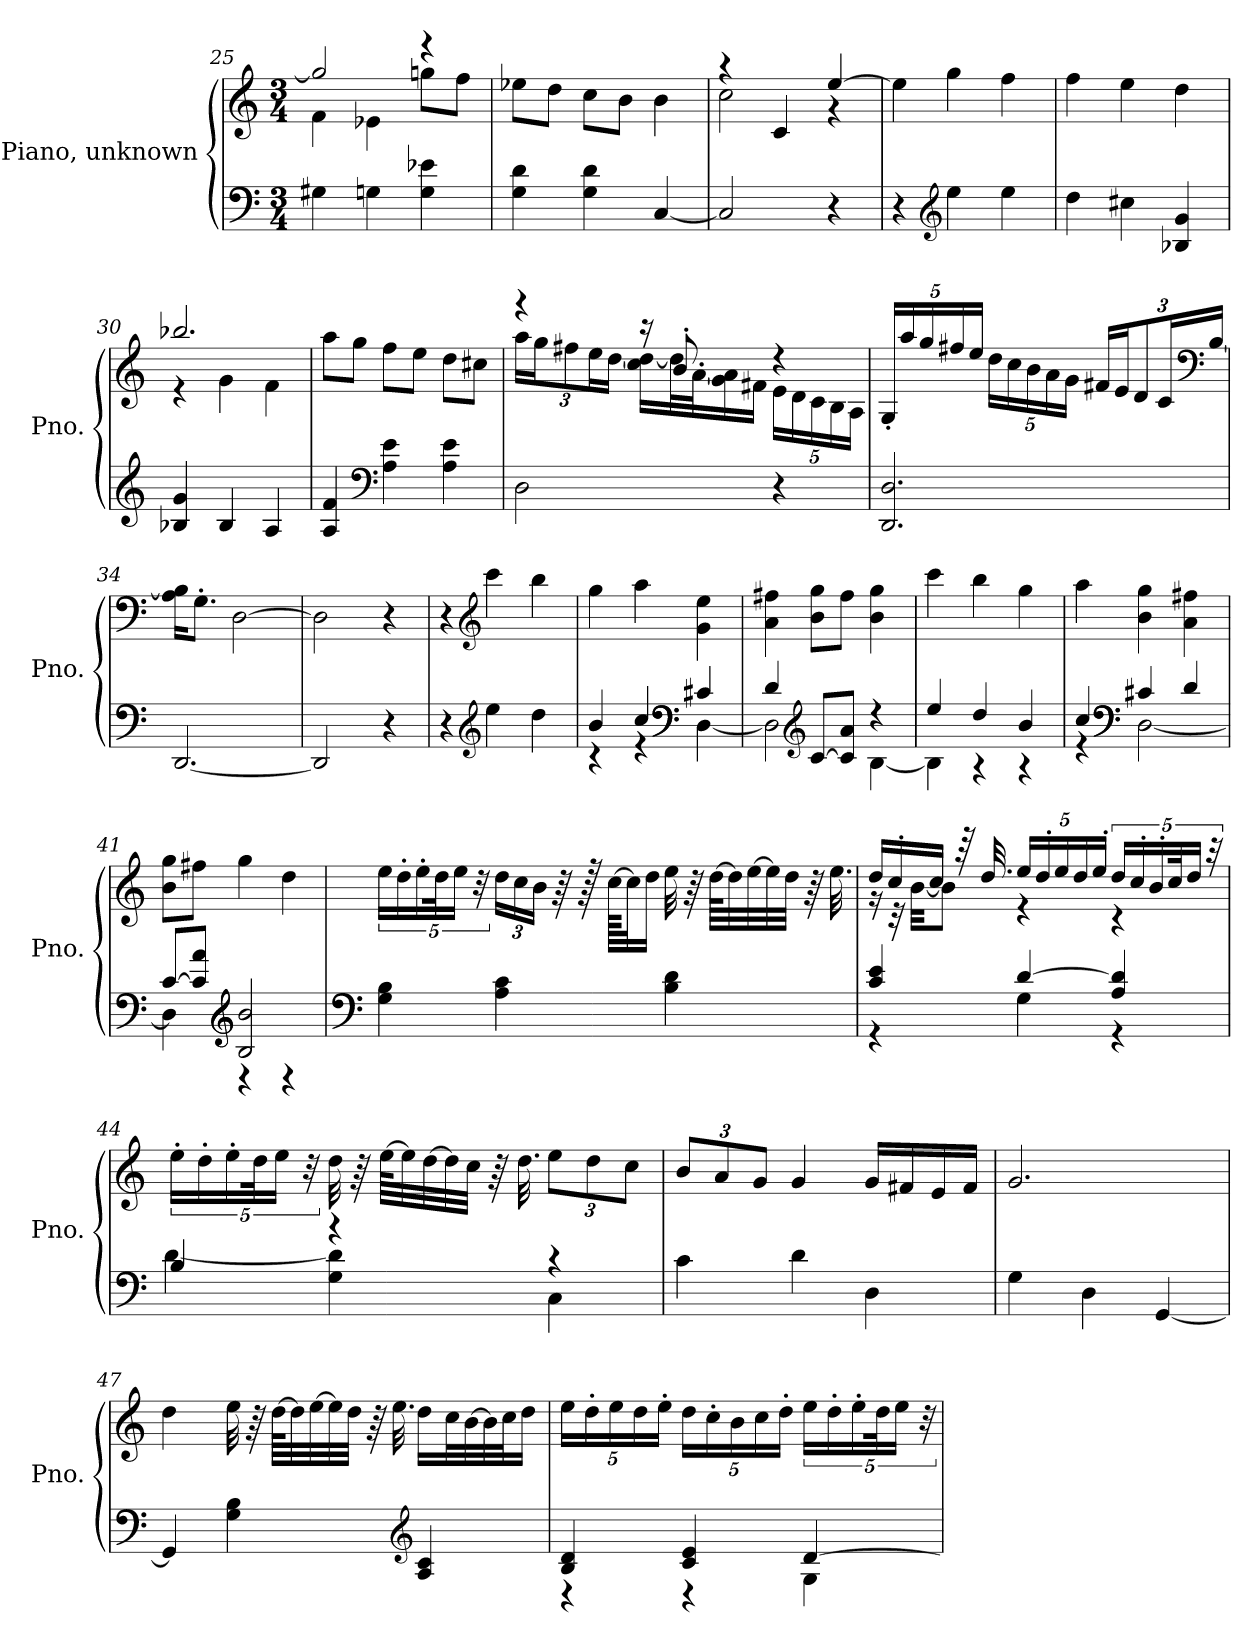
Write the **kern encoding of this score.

**kern	**kern
*part1	*part1
*staff2	*staff1
*I"Piano, unknown	*
*I'Pno.	*
*clefF4	*clefG2
*k[]	*k[]
*M3/4	*M3/4
=25	=25
*	*^
4G#X\	2gg#/]	4f\
4Gn\	.	4e-X\
4G\ 4e-X\	4r	8ggn\L
.	.	8ff\J
*	*v	*v
!!LO:LB:g=z
=26	=26
4G\ 4d\	8ee-X\L
.	8dd\J
4G\ 4d\	8cc\L
.	8b\J
[4C/	4b\
=27	=27
*	*^
2C/]	4r	2cc\
.	4c/	.
4r	[4ee/	4r
*	*v	*v
=28	=28
4r	4ee\]
*clefG2	*
4ee\	4gg\
4ee\	4ff\
=29	=29
4dd\	4ff\
4cc#X\	4ee\
4B-X/ 4g/	4dd\
=30	=30
*	*^
4B-X/ 4g/	2.bb-X/	4r
4B-/	.	4g\
4A/	.	4f\
*	*v	*v
=31	=31
4A/ 4f/	8aa\L
.	8gg\J
*clefF4	*
4A\ 4e\	8ff\L
.	8ee\J
4A\ 4e\	8dd\L
.	8cc#X\J
!!LO:PB:g=z
=32	=32
*	*^
*	*	*Xbrackettup
2D\	4r	24aa\LL
.	.	24gg\J
.	.	12ff#X\
.	.	24ee\L
.	.	[24dd\JJ
.	16r	16cc\ 16dd\_LL
.	8.b'/	32dd\L]
.	.	[32a\J
.	.	16g\ 16a\]
.	.	16f#X\JJ
4r	4r	20e\LL
.	.	20d\
.	.	20c\
.	.	20B\
.	.	20A\JJ
*	*v	*v
=33	=33
2.DD/ 2.D/	20G'/LL
.	20aa/
.	20gg/
.	20ff#X/
.	20ee/JJ
.	20dd\LL
.	20cc\
.	20b\
.	20a\
.	20g\JJ
.	24f#X/LL
.	24e/J
.	12d/
.	24c/L
*	*clefF4
.	[24B/JJ
=34	=34
[2.DD/	16A\ 16B\]KL
.	8.G'\J
.	[2D\
=35	=35
2DD/]	2D\]
4r	4r
!!LO:LB:g=z
=36	=36
4r	4r
*clefG2	*clefG2
4ee\	4ccc\
4dd\	4bb\
=37	=37
*^	*
4b/	4r	4gg\
4cc/	4r	4aa\
*clefF4	*	*
4c#X/	[4D\	4g\ 4ee\
=38	=38	=38
4d/	2D\]	4a\ 4ff#X\
*clefG2	*	*
[8c/L	.	8b\ 8gg\L
8c/] 8a/J	.	8ff#\J
4r	[4B\	4b\ 4gg\
=39	=39	=39
4ee/	4B\]	4ccc\
4dd/	4r	4bb\
4b/	4r	4gg\
=40	=40	=40
4cc/	4r	4aa\
*clefF4	*	*
4c#X/	[2D\	4b\ 4gg\
4d/	.	4a\ 4ff#X\
=41	=41	=41
[8c/L	4D\]	8b\ 8gg\L
8c/] 8a/J	.	8ff#X\J
*clefG2	*	*
2B/ 2b/	4r	4gg\
.	4r	4dd\
*v	*v	*
!!LO:LB:g=z
=42	=42
*clefF4	*
*	*brackettup
4G\ 4B\	20ee\LL
.	20dd'\
.	20ee'\
.	40dd\K
.	20ee\JJ
.	40r
*	*Xbrackettup
4A\ 4c\	24dd\LL
.	24cc\
.	24b\JJ
.	64r
.	128r
.	[128cc\KKLLL
.	32cc\J]
.	16dd\JJ
4B\ 4d\	32ee\
.	64r
.	[64dd\KLLL
.	32dd\]
.	[32ee\
.	32ee\]
.	32dd\JJJ
.	64r
.	32.ee\
=43	=43
*^	*^
4c/ 4e/	4r	16dd/LL	16r
.	.	16cc'/	32r
.	.	.	[32b\KKL
.	.	16cc/JJ	8b\J]
.	.	64r	.
.	.	32.dd/	.
[4d/	4G\	20ee/LL	4r
.	.	20dd'/	.
.	.	20ee/	.
.	.	20dd/	.
.	.	20ee'/JJ	.
*	*	*brackettup	*
4A/ 4d/]	4r	20dd/LL	4r
.	.	20cc'/	.
.	.	20b'/	.
.	.	40cc/K	.
.	.	20dd/JJ	.
.	.	40r	.
*	*	*v	*v
!!LO:LB:g=z
=44	=44	=44
4B/	[4d\	20ee'\LL
.	.	20dd'\
.	.	20ee'\
.	.	40dd\K
.	.	20ee\JJ
.	.	40r
4r	4G\ 4d\]	32dd\
.	.	64r
.	.	[64ee\KLLL
.	.	32ee\]
.	.	[32dd\
.	.	32dd\]
.	.	32cc\JJJ
.	.	64r
.	.	32.dd\
*	*	*Xbrackettup
4r	4C\	12ee\L
.	.	12dd\
.	.	12cc\J
*v	*v	*
=45	=45
4c\	12b/L
.	12a/
.	12g/J
4d\	4g/
4D\	16g/LL
.	16f#X/
.	16e/
.	16f#/JJ
=46	=46
4G\	2.g/
4D\	.
[4GG/	.
!!LO:LB:g=z
=47	=47
4GG/]	4dd\
4G\ 4B\	32ee\
.	64r
.	[64dd\KLLL
.	32dd\]
.	[32ee\
.	32ee\]
.	32dd\JJJ
.	64r
.	32.ee\
*clefG2	*
4A/ 4c/	16dd\LL
.	32cc\L
.	[32b\
.	32b\]
.	32cc\J
.	16dd\JJ
=48	=48
*^	*
4B/ 4d/	4r	20ee\LL
.	.	20dd'\
.	.	20ee\
.	.	20dd\
.	.	20ee'\JJ
4c/ 4e/	4r	20dd\LL
.	.	20cc'\
.	.	20b\
.	.	20cc\
.	.	20dd'\JJ
*	*	*brackettup
[4d/	4G\	20ee\LL
.	.	20dd'\
.	.	20ee'\
.	.	40dd\K
.	.	20ee\JJ
.	.	40r
*v	*v	*
=	=
*-	*-
